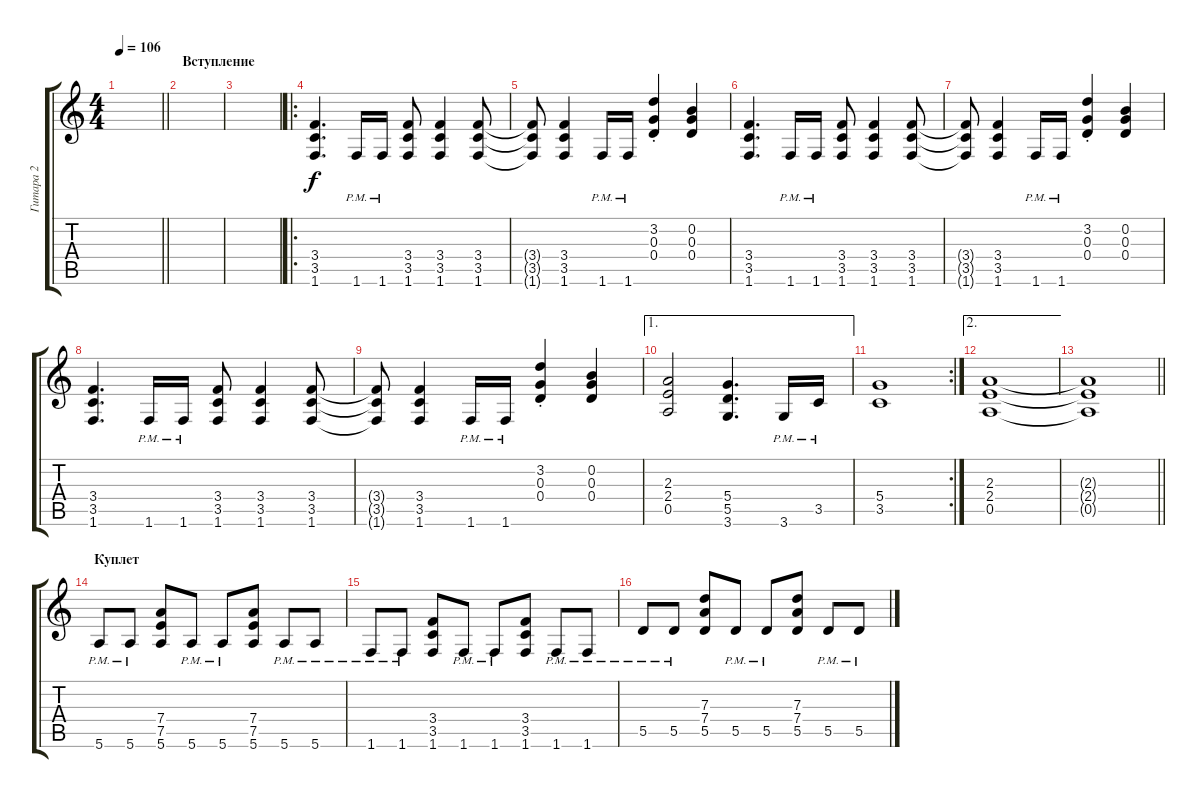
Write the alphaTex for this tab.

\track ("Гитара 2" "Гитара 2") {instrument distortionguitar}
\staff {score tabs}
\tuning (E4 B3 G3 D3 A2 E2) {hide}
\ts (4 4)
\tempo 106
\clef g2
\barLineRight lightlight
\ks c
|
\section ("" "Вступление")
|
|
\ro
(3.4 3.5 1.6).4{d} 1.6{pm}.16 1.6{pm}.16 (3.4 3.5 1.6).8 (3.4 3.5 1.6).4 (3.4 3.5 1.6).8 |
(3.4{t} 3.5{t} 1.6{t}).8 (3.4 3.5 1.6).4 1.6{pm}.16 1.6{pm}.16 (3.2{st} 0.3{st} 0.4{st}).4 (0.2 0.3 0.4).4 |
(3.4 3.5 1.6).4{d} 1.6{pm}.16 1.6{pm}.16 (3.4 3.5 1.6).8 (3.4 3.5 1.6).4 (3.4 3.5 1.6).8 |
(3.4{t} 3.5{t} 1.6{t}).8 (3.4 3.5 1.6).4 1.6{pm}.16 1.6{pm}.16 (3.2{st} 0.3{st} 0.4{st}).4 (0.2 0.3 0.4).4 |
(3.4 3.5 1.6).4{d} 1.6{pm}.16 1.6{pm}.16 (3.4 3.5 1.6).8 (3.4 3.5 1.6).4 (3.4 3.5 1.6).8 |
(3.4{t} 3.5{t} 1.6{t}).8 (3.4 3.5 1.6).4 1.6{pm}.16 1.6{pm}.16 (3.2{st} 0.3{st} 0.4{st}).4 (0.2 0.3 0.4).4 |
\ae 1
(2.3 2.4 0.5).2 (5.4 5.5 3.6).4{d} 3.6{pm}.16 3.5{pm}.16 |
\rc 2
(5.4 3.5).1 |
\ae 2
(2.3 2.4 0.5).1 |
\barLineRight lightlight
(2.3{t} 2.4{t} 0.5{t}).1 |
\section ("" "Куплет")
5.6{pm}.8 5.6{pm}.8 (7.4 7.5 5.6).8 5.6{pm}.8 5.6{pm}.8 (7.4 7.5 5.6).8 5.6{pm}.8 5.6{pm}.8 |
1.6{pm}.8 1.6{pm}.8 (3.4 3.5 1.6).8 1.6{pm}.8 1.6{pm}.8 (3.4 3.5 1.6).8 1.6{pm}.8 1.6{pm}.8 |
5.5{pm}.8 5.5{pm}.8 (7.3 7.4 5.5).8 5.5{pm}.8 5.5{pm}.8 (7.3 7.4 5.5).8 5.5{pm}.8 5.5{pm}.8
